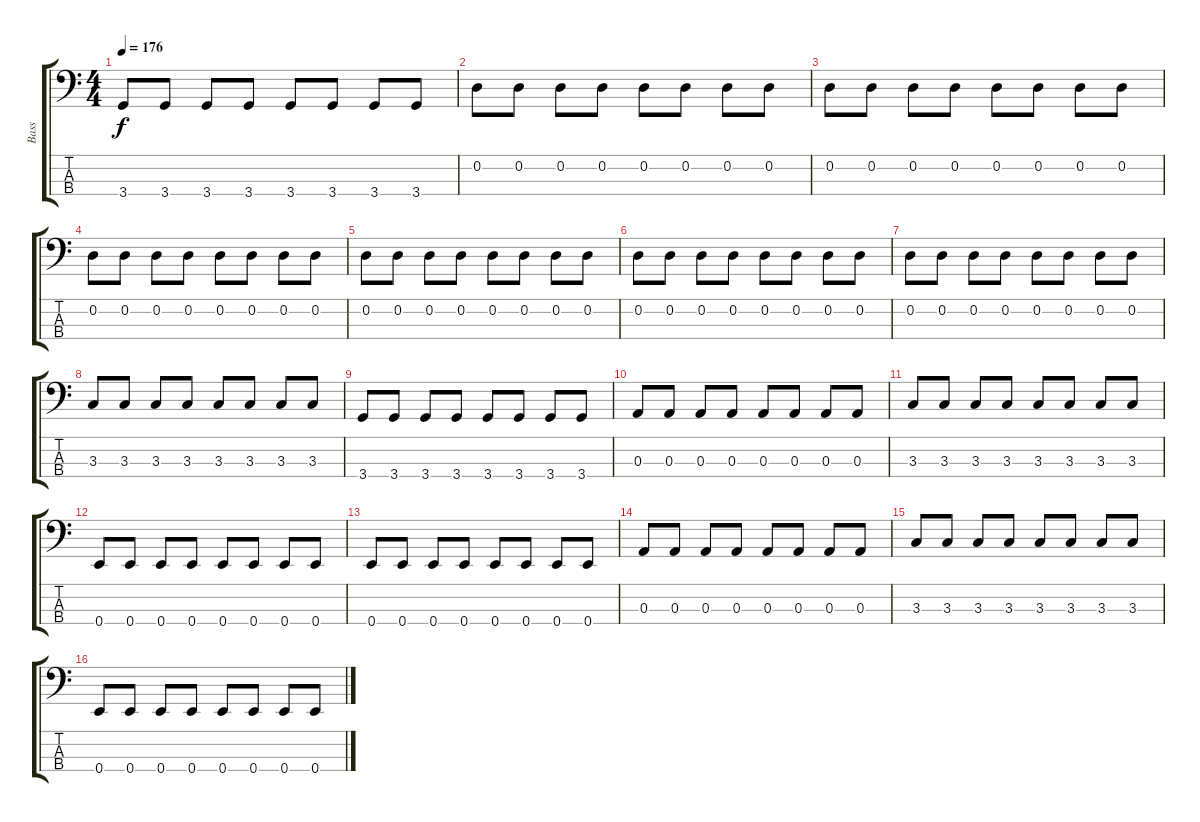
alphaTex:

\track ("Bass" "Bass") {instrument electricbassfinger}
\staff {score tabs}
\tuning (G2 D2 A1 E1) {hide}
\ts (4 4)
\tempo 176
\clef f4
\ks c
3.4.8{dy f} 3.4.8 3.4.8 3.4.8 3.4.8 3.4.8 3.4.8 3.4.8 |
0.2.8 0.2.8 0.2.8 0.2.8 0.2.8 0.2.8 0.2.8 0.2.8 |
0.2.8 0.2.8 0.2.8 0.2.8 0.2.8 0.2.8 0.2.8 0.2.8 |
0.2.8 0.2.8 0.2.8 0.2.8 0.2.8 0.2.8 0.2.8 0.2.8 |
0.2.8 0.2.8 0.2.8 0.2.8 0.2.8 0.2.8 0.2.8 0.2.8 |
0.2.8 0.2.8 0.2.8 0.2.8 0.2.8 0.2.8 0.2.8 0.2.8 |
0.2.8 0.2.8 0.2.8 0.2.8 0.2.8 0.2.8 0.2.8 0.2.8 |
3.3.8 3.3.8 3.3.8 3.3.8 3.3.8 3.3.8 3.3.8 3.3.8 |
3.4.8 3.4.8 3.4.8 3.4.8 3.4.8 3.4.8 3.4.8 3.4.8 |
0.3.8 0.3.8 0.3.8 0.3.8 0.3.8 0.3.8 0.3.8 0.3.8 |
3.3.8 3.3.8 3.3.8 3.3.8 3.3.8 3.3.8 3.3.8 3.3.8 |
0.4.8 0.4.8 0.4.8 0.4.8 0.4.8 0.4.8 0.4.8 0.4.8 |
0.4.8 0.4.8 0.4.8 0.4.8 0.4.8 0.4.8 0.4.8 0.4.8 |
0.3.8 0.3.8 0.3.8 0.3.8 0.3.8 0.3.8 0.3.8 0.3.8 |
3.3.8 3.3.8 3.3.8 3.3.8 3.3.8 3.3.8 3.3.8 3.3.8 |
0.4.8 0.4.8 0.4.8 0.4.8 0.4.8 0.4.8 0.4.8 0.4.8
